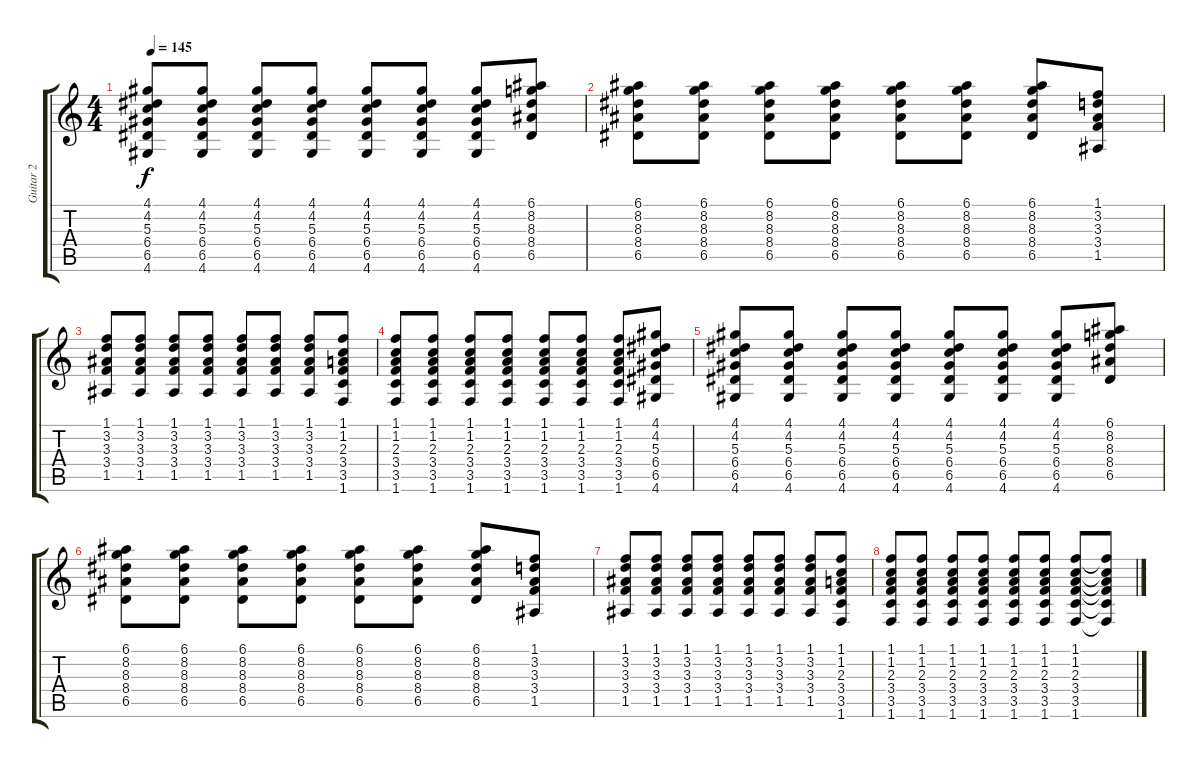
\track ("Guitar 2" "Guitar 2") {instrument distortionguitar}
\staff {score tabs}
\tuning (E4 B3 G3 D3 A2 E2) {hide}
\ts (4 4)
\tempo 145
\clef g2
\ks c
(4.1 4.2 5.3 6.4 6.5 4.6).8{dy f} (4.1 4.2 5.3 6.4 6.5 4.6).8 (4.1 4.2 5.3 6.4 6.5 4.6).8 (4.1 4.2 5.3 6.4 6.5 4.6).8 (4.1 4.2 5.3 6.4 6.5 4.6).8 (4.1 4.2 5.3 6.4 6.5 4.6).8 (4.1 4.2 5.3 6.4 6.5 4.6).8 (6.1 8.2 8.3 8.4 6.5).8 |
(6.1 8.2 8.3 8.4 6.5).8 (6.1 8.2 8.3 8.4 6.5).8 (6.1 8.2 8.3 8.4 6.5).8 (6.1 8.2 8.3 8.4 6.5).8 (6.1 8.2 8.3 8.4 6.5).8 (6.1 8.2 8.3 8.4 6.5).8 (6.1 8.2 8.3 8.4 6.5).8 (1.1 3.2 3.3 3.4 1.5).8 |
(1.1 3.2 3.3 3.4 1.5).8 (1.1 3.2 3.3 3.4 1.5).8 (1.1 3.2 3.3 3.4 1.5).8 (1.1 3.2 3.3 3.4 1.5).8 (1.1 3.2 3.3 3.4 1.5).8 (1.1 3.2 3.3 3.4 1.5).8 (1.1 3.2 3.3 3.4 1.5).8 (1.1 1.2 2.3 3.4 3.5 1.6).8 |
(1.1 1.2 2.3 3.4 3.5 1.6).8 (1.1 1.2 2.3 3.4 3.5 1.6).8 (1.1 1.2 2.3 3.4 3.5 1.6).8 (1.1 1.2 2.3 3.4 3.5 1.6).8 (1.1 1.2 2.3 3.4 3.5 1.6).8 (1.1 1.2 2.3 3.4 3.5 1.6).8 (1.1 1.2 2.3 3.4 3.5 1.6).8 (4.1 4.2 5.3 6.4 6.5 4.6).8 |
(4.1 4.2 5.3 6.4 6.5 4.6).8 (4.1 4.2 5.3 6.4 6.5 4.6).8 (4.1 4.2 5.3 6.4 6.5 4.6).8 (4.1 4.2 5.3 6.4 6.5 4.6).8 (4.1 4.2 5.3 6.4 6.5 4.6).8 (4.1 4.2 5.3 6.4 6.5 4.6).8 (4.1 4.2 5.3 6.4 6.5 4.6).8 (6.1 8.2 8.3 8.4 6.5).8 |
(6.1 8.2 8.3 8.4 6.5).8 (6.1 8.2 8.3 8.4 6.5).8 (6.1 8.2 8.3 8.4 6.5).8 (6.1 8.2 8.3 8.4 6.5).8 (6.1 8.2 8.3 8.4 6.5).8 (6.1 8.2 8.3 8.4 6.5).8 (6.1 8.2 8.3 8.4 6.5).8 (1.1 3.2 3.3 3.4 1.5).8 |
(1.1 3.2 3.3 3.4 1.5).8 (1.1 3.2 3.3 3.4 1.5).8 (1.1 3.2 3.3 3.4 1.5).8 (1.1 3.2 3.3 3.4 1.5).8 (1.1 3.2 3.3 3.4 1.5).8 (1.1 3.2 3.3 3.4 1.5).8 (1.1 3.2 3.3 3.4 1.5).8 (1.1 1.2 2.3 3.4 3.5 1.6).8 |
(1.1 1.2 2.3 3.4 3.5 1.6).8 (1.1 1.2 2.3 3.4 3.5 1.6).8 (1.1 1.2 2.3 3.4 3.5 1.6).8 (1.1 1.2 2.3 3.4 3.5 1.6).8 (1.1 1.2 2.3 3.4 3.5 1.6).8 (1.1 1.2 2.3 3.4 3.5 1.6).8 (1.1 1.2 2.3 3.4 3.5 1.6).8 (1.1{t} 1.2{t} 2.3{t} 3.4{t} 3.5{t} 1.6{t}).8
